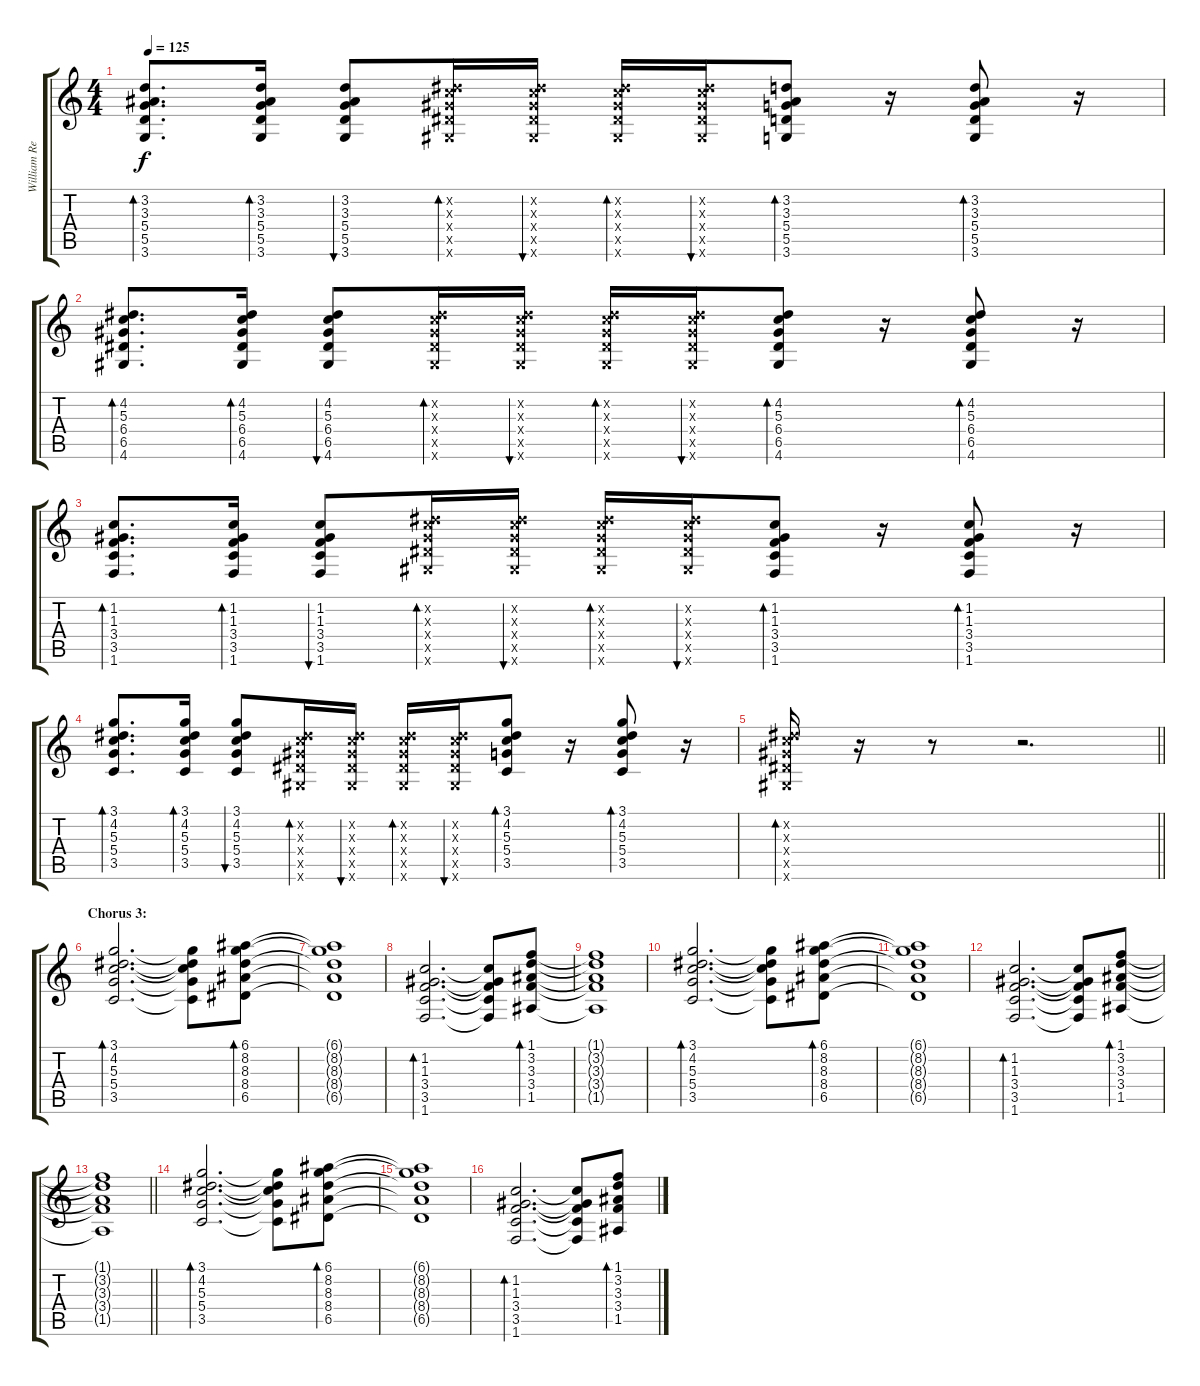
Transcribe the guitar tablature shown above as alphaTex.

\track ("William Rees (Lead Guitar)" "William Re") {instrument electricguitarjazz bank 255}
\staff {score tabs}
\tuning (E4 B3 G3 D3 A2 E2) {hide}
\ts (4 4)
\tempo 125
\clef g2
\ks c
(3.2 3.3 5.4 5.5 3.6).8{d bd 60 dy f} (3.2 3.3 5.4 5.5 3.6).16{bd 30} (3.2 3.3 5.4 5.5 3.6).8{bu 30} (4.2{x} 5.3{x} 6.4{x} 6.5{x} 4.6{x}).16{bd 30} (4.2{x} 5.3{x} 6.4{x} 6.5{x} 4.6{x}).16{bu 30} (4.2{x} 5.3{x} 6.4{x} 6.5{x} 4.6{x}).16{bd 30} (4.2{x} 5.3{x} 6.4{x} 6.5{x} 4.6{x}).16{bu 30} (3.2 3.3 5.4 5.5 3.6).8{bd 30} r.16 (3.2 3.3 5.4 5.5 3.6).8{bd 30} r.16 |
(4.2 5.3 6.4 6.5 4.6).8{d bd 60} (4.2 5.3 6.4 6.5 4.6).16{bd 30} (4.2 5.3 6.4 6.5 4.6).8{bu 30} (4.2{x} 5.3{x} 6.4{x} 6.5{x} 4.6{x}).16{bd 30} (4.2{x} 5.3{x} 6.4{x} 6.5{x} 4.6{x}).16{bu 30} (4.2{x} 5.3{x} 6.4{x} 6.5{x} 4.6{x}).16{bd 30} (4.2{x} 5.3{x} 6.4{x} 6.5{x} 4.6{x}).16{bu 30} (4.2 5.3 6.4 6.5 4.6).8{bd 30} r.16 (4.2 5.3 6.4 6.5 4.6).8{bd 30} r.16 |
(1.2 1.3 3.4 3.5 1.6).8{d bd 60} (1.2 1.3 3.4 3.5 1.6).16{bd 30} (1.2 1.3 3.4 3.5 1.6).8{bu 30} (4.2{x} 5.3{x} 6.4{x} 6.5{x} 4.6{x}).16{bd 30} (4.2{x} 5.3{x} 6.4{x} 6.5{x} 4.6{x}).16{bu 30} (4.2{x} 5.3{x} 6.4{x} 6.5{x} 4.6{x}).16{bd 30} (4.2{x} 5.3{x} 6.4{x} 6.5{x} 4.6{x}).16{bu 30} (1.2 1.3 3.4 3.5 1.6).8{bd 30} r.16 (1.2 1.3 3.4 3.5 1.6).8{bd 30} r.16 |
(3.1 4.2 5.3 5.4 3.5).8{d bd 60} (3.1 4.2 5.3 5.4 3.5).16{bd 30} (3.1 4.2 5.3 5.4 3.5).8{bu 30} (4.2{x} 5.3{x} 6.4{x} 6.5{x} 4.6{x}).16{bd 30} (4.2{x} 5.3{x} 6.4{x} 6.5{x} 4.6{x}).16{bu 30} (4.2{x} 5.3{x} 6.4{x} 6.5{x} 4.6{x}).16{bd 30} (4.2{x} 5.3{x} 6.4{x} 6.5{x} 4.6{x}).16{bu 30} (3.1 4.2 5.3 5.4 3.5).8{bd 30} r.16 (3.1 4.2 5.3 5.4 3.5).8{bd 30} r.16 |
\barLineRight lightlight
(4.2{x} 5.3{x} 6.4{x} 6.5{x} 4.6{x}).16{bd 30} r.16 r.8 r.2{d} |
\section ("" "Chorus 3:")
(3.1 4.2 5.3 5.4 3.5).2{d bd 60 volume 16 instrument electricguitarclean} (3.1{t} 4.2{t} 5.3{t} 5.4{t} 3.5{t}).8 (6.1 8.2 8.3 8.4 6.5).8{bd 60} |
(6.1{t} 8.2{t} 8.3{t} 8.4{t} 6.5{t}).1 |
(1.2 1.3 3.4 3.5 1.6).2{d bd 60 volume 16 instrument electricguitarclean} (1.2{t} 1.3{t} 3.4{t} 3.5{t} 1.6{t}).8 (1.1 3.2 3.3 3.4 1.5).8{bd 60} |
(1.1{t} 3.2{t} 3.3{t} 3.4{t} 1.5{t}).1 |
(3.1 4.2 5.3 5.4 3.5).2{d bd 60 volume 16 instrument electricguitarclean} (3.1{t} 4.2{t} 5.3{t} 5.4{t} 3.5{t}).8 (6.1 8.2 8.3 8.4 6.5).8{bd 60} |
(6.1{t} 8.2{t} 8.3{t} 8.4{t} 6.5{t}).1 |
(1.2 1.3 3.4 3.5 1.6).2{d bd 60 volume 16 instrument electricguitarclean} (1.2{t} 1.3{t} 3.4{t} 3.5{t} 1.6{t}).8 (1.1 3.2 3.3 3.4 1.5).8{bd 60} |
\barLineRight lightlight
(1.1{t} 3.2{t} 3.3{t} 3.4{t} 1.5{t}).1 |
(3.1 4.2 5.3 5.4 3.5).2{d bd 60 volume 16 instrument electricguitarclean} (3.1{t} 4.2{t} 5.3{t} 5.4{t} 3.5{t}).8 (6.1 8.2 8.3 8.4 6.5).8{bd 60} |
(6.1{t} 8.2{t} 8.3{t} 8.4{t} 6.5{t}).1 |
(1.2 1.3 3.4 3.5 1.6).2{d bd 60 volume 16 instrument electricguitarclean} (1.2{t} 1.3{t} 3.4{t} 3.5{t} 1.6{t}).8 (1.1 3.2 3.3 3.4 1.5).8{bd 60}
